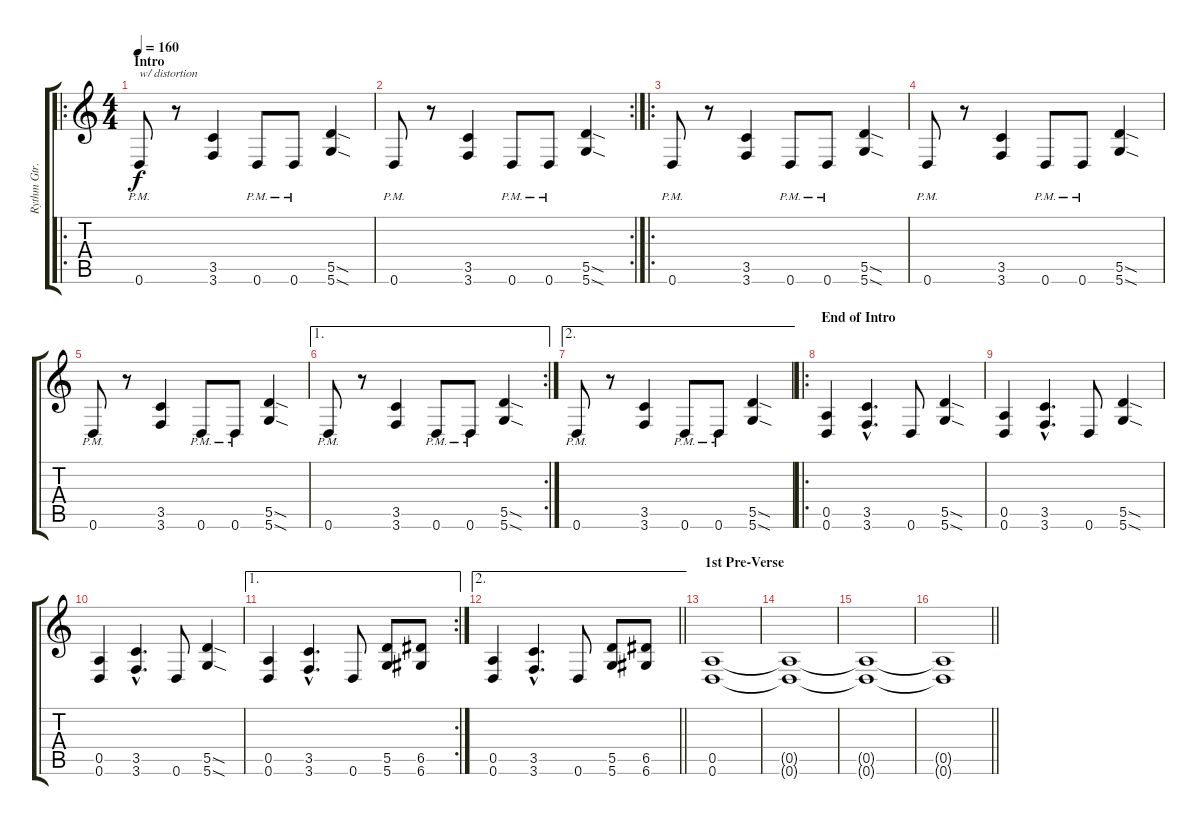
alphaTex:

\track ("Rythm Gtr. (Laukkonen)" "Rythm Gtr.") {instrument distortionguitar}
\staff {score tabs}
\tuning (E4 B3 G3 D3 A2 D2) {hide}
\ro
\ts (4 4)
\section ("" "Intro")
\tempo 160
\clef g2
\ks c
0.6{pm}.8{txt "w/ distortion" dy f instrument distortionguitar} r.8 (3.5 3.6).4 0.6{pm}.8 0.6{pm}.8 (5.5{sod} 5.6{sod}).4 |
\rc 2
0.6{pm}.8 r.8 (3.5 3.6).4 0.6{pm}.8 0.6{pm}.8 (5.5{sod} 5.6{sod}).4 |
\ro
0.6{pm}.8 r.8 (3.5 3.6).4 0.6{pm}.8 0.6{pm}.8 (5.5{sod} 5.6{sod}).4 |
0.6{pm}.8 r.8 (3.5 3.6).4 0.6{pm}.8 0.6{pm}.8 (5.5{sod} 5.6{sod}).4 |
0.6{pm}.8 r.8 (3.5 3.6).4 0.6{pm}.8 0.6{pm}.8 (5.5{sod} 5.6{sod}).4 |
\ae 1
\rc 2
0.6{pm}.8 r.8 (3.5 3.6).4 0.6{pm}.8 0.6{pm}.8 (5.5{sod} 5.6{sod}).4 |
\ae 2
0.6{pm}.8 r.8 (3.5 3.6).4 0.6{pm}.8 0.6{pm}.8 (5.5{sod} 5.6{sod}).4 |
\ro
\section ("" "End of Intro")
(0.5 0.6).4 (3.5{hac} 3.6{hac}).4{d} 0.6.8 (5.5{sod} 5.6{sod}).4 |
(0.5 0.6).4 (3.5{hac} 3.6{hac}).4{d} 0.6.8 (5.5{sod} 5.6{sod}).4 |
(0.5 0.6).4 (3.5{hac} 3.6{hac}).4{d} 0.6.8 (5.5{sod} 5.6{sod}).4 |
\ae 1
\rc 2
(0.5 0.6).4 (3.5{hac} 3.6{hac}).4{d} 0.6.8 (5.5 5.6).8 (6.5 6.6).8 |
\ae 2
\barLineRight lightlight
(0.5 0.6).4 (3.5{hac} 3.6{hac}).4{d} 0.6.8 (5.5 5.6).8 (6.5 6.6).8 |
\section ("" "1st Pre-Verse")
(0.5 0.6).1 |
(0.5{t} 0.6{t}).1 |
(0.5{t} 0.6{t}).1 |
\barLineRight lightlight
(0.5{t} 0.6{t}).1
